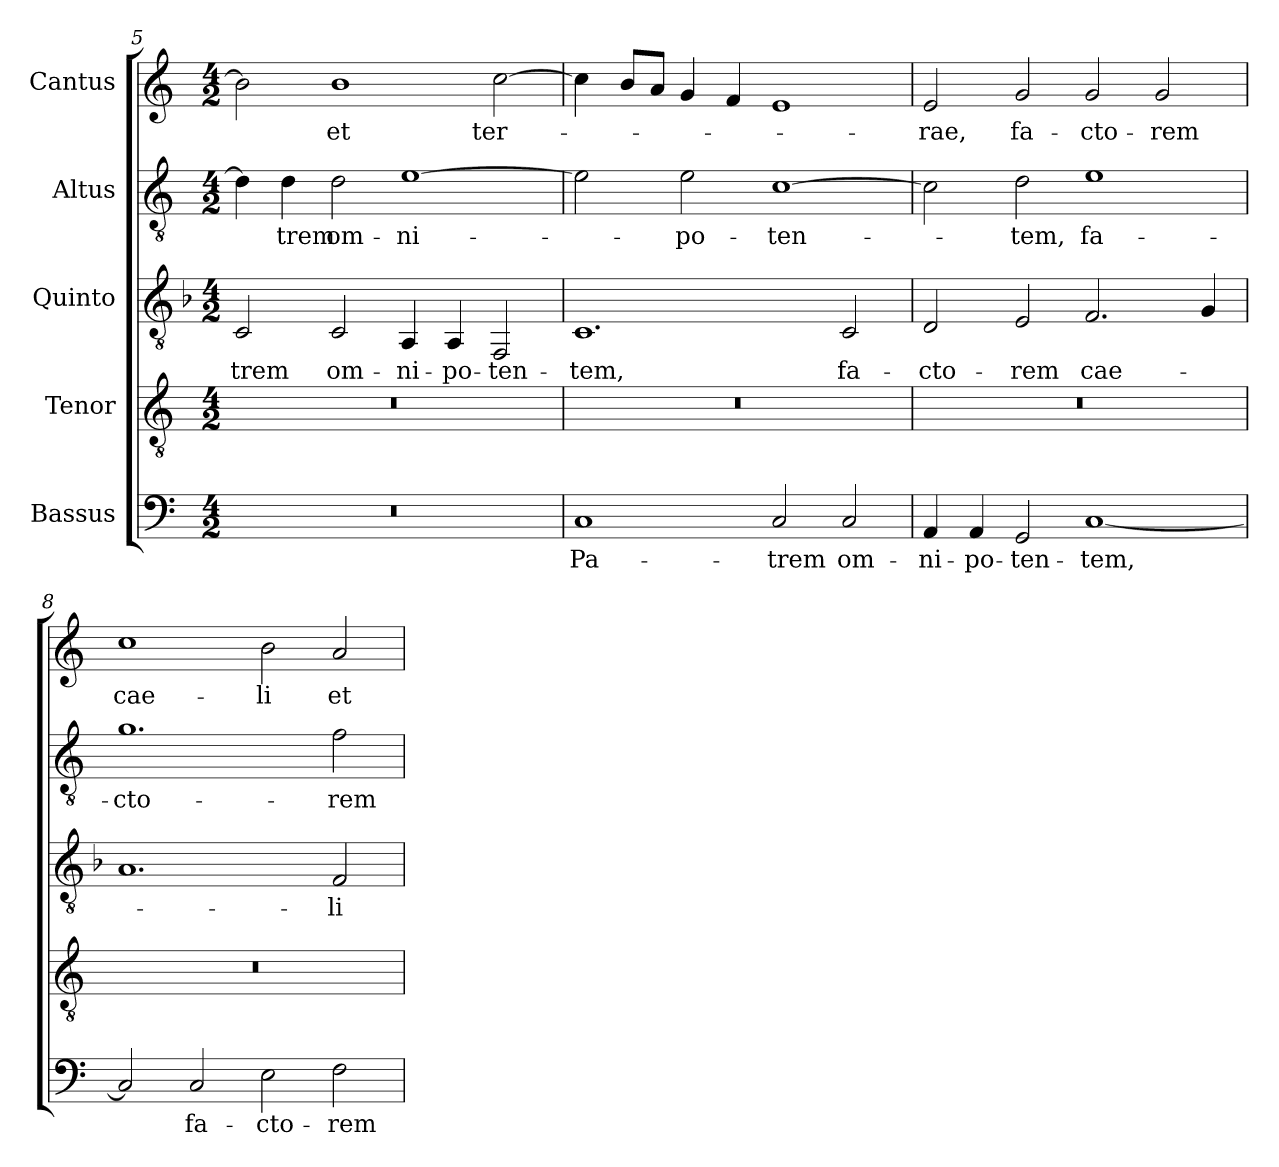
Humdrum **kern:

**kern	**text	**kern	**kern	**text	**kern	**text	**kern	**text
*part5	*part5	*part4	*part3	*part3	*part2	*part2	*part1	*part1
*staff5	*staff5	*staff4	*staff3	*staff3	*staff2	*staff2	*staff1	*staff1
*I"Bassus	*	*I"Tenor	*I"Quinto	*	*I"Altus	*	*I"Cantus	*
*clefF4	*	*clefGv2	*clefGv2	*	*clefGv2	*	*clefG2	*
*	*	*	*ITrd-4c-7	*	*	*	*	*
*k[]	*	*k[]	*k[]	*	*k[]	*	*k[]	*
*C:	*	*C:	*C:	*	*C:	*	*C:	*
*M4/2	*	*M4/2	*M4/2	*	*M4/2	*	*M4/2	*
=5	=5	=5	=5	=5	=5	=5	=5	=5
!LO:N:vis=1	!	!LO:N:vis=1	!	!	!	!	!	!
!	!	!	!	!LO:LY:b:color=#000000	!	!	!	!
0r	.	0r	2Gi/	-trem	4di\]	.	2bi\]	.
!	!	!	!	!	!	!LO:LY:b:color=#000000	!	!
.	.	.	.	.	4di\	-trem	.	.
!	!	!	!	!LO:LY:b:color=#000000	!	!	!	!
!	!	!	!	!	!	!LO:LY:b:color=#000000	!	!
!	!	!	!	!	!	!	!	!LO:LY:b:color=#000000
.	.	.	2Gi/	om-	2di\	om-	1bi	et
!	!	!	!	!LO:LY:b:color=#000000	!	!	!	!
!	!	!	!	!	!	!LO:LY:b:color=#000000	!	!
.	.	.	4Ei/	-ni-	[>1ei	-ni-	.	.
!	!	!	!	!LO:LY:b:color=#000000	!	!	!	!
.	.	.	4Ei/	-po-	.	.	.	.
!	!	!	!	!LO:LY:b:color=#000000	!	!	!	!
!	!	!	!	!	!	!	!	!LO:LY:b:color=#000000
.	.	.	2Ci/	-ten-	.	.	[>2cci\	ter-
!!LO:LB:g=z
=6	=6	=6	=6	=6	=6	=6	=6	=6
!	!LO:LY:b:color=#000000	!LO:N:vis=1	!	!	!	!	!	!
!	!	!	!	!LO:LY:b:color=#000000	!	!	!	!
1Ci	Pa-	0r	1.Gi	-tem,	2ei\]	.	4cci\]	.
.	.	.	.	.	.	.	8bi/L	.
.	.	.	.	.	.	.	8ai/J	.
!	!	!	!	!	!	!LO:LY:b:color=#000000	!	!
.	.	.	.	.	2ei\	-po-	4gi/	.
.	.	.	.	.	.	.	4fi/	.
!	!LO:LY:b:color=#000000	!	!	!	!	!	!	!
!	!	!	!	!	!	!LO:LY:b:color=#000000	!	!
2Ci/	-trem	.	.	.	[>1ci	-ten-	1ei	.
!	!LO:LY:b:color=#000000	!	!	!	!	!	!	!
!	!	!	!	!LO:LY:b:color=#000000	!	!	!	!
2Ci/	om-	.	2Gi/	fa-	.	.	.	.
=7	=7	=7	=7	=7	=7	=7	=7	=7
!	!LO:LY:b:color=#000000	!LO:N:vis=1	!	!	!	!	!	!
!	!	!	!	!LO:LY:b:color=#000000	!	!	!	!
!	!	!	!	!	!	!	!	!LO:LY:b:color=#000000
4AAi/	-ni-	0r	2Ai/	-cto-	2ci\]	.	2ei/	-rae,
!	!LO:LY:b:color=#000000	!	!	!	!	!	!	!
4AAi/	-po-	.	.	.	.	.	.	.
!	!LO:LY:b:color=#000000	!	!	!	!	!	!	!
!	!	!	!	!LO:LY:b:color=#000000	!	!	!	!
!	!	!	!	!	!	!LO:LY:b:color=#000000	!	!
!	!	!	!	!	!	!	!	!LO:LY:b:color=#000000
2GGi/	-ten-	.	2Bi/	-rem	2di\	-tem,	2gi/	fa-
!	!LO:LY:b:color=#000000	!	!	!	!	!	!	!
!	!	!	!	!LO:LY:b:color=#000000	!	!	!	!
!	!	!	!	!	!	!LO:LY:b:color=#000000	!	!
!	!	!	!	!	!	!	!	!LO:LY:b:color=#000000
[<1Ci	-tem,	.	2.ci/	cae-	1ei	fa-	2gi/	-cto-
!	!	!	!	!	!	!	!	!LO:LY:b:color=#000000
.	.	.	.	.	.	.	2gi/	-rem
.	.	.	4di/	.	.	.	.	.
=8	=8	=8	=8	=8	=8	=8	=8	=8
!	!	!LO:N:vis=1	!	!	!	!	!	!
!	!	!	!	!	!	!LO:LY:b:color=#000000	!	!
!	!	!	!	!	!	!	!	!LO:LY:b:color=#000000
2Ci/]	.	0r	1.ei	.	1.gi	-cto-	1cci	cae-
!	!LO:LY:b:color=#000000	!	!	!	!	!	!	!
2Ci/	fa-	.	.	.	.	.	.	.
!	!LO:LY:b:color=#000000	!	!	!	!	!	!	!
!	!	!	!	!	!	!	!	!LO:LY:b:color=#000000
2Ei\	-cto-	.	.	.	.	.	2bi\	-li
!	!LO:LY:b:color=#000000	!	!	!	!	!	!	!
!	!	!	!	!LO:LY:b:color=#000000	!	!	!	!
!	!	!	!	!	!	!LO:LY:b:color=#000000	!	!
!	!	!	!	!	!	!	!	!LO:LY:b:color=#000000
2Fi\	-rem	.	2ci/	-li	2fi\	-rem	2ai/	et
=	=	=	=	=	=	=	=	=
*-	*-	*-	*-	*-	*-	*-	*-	*-
